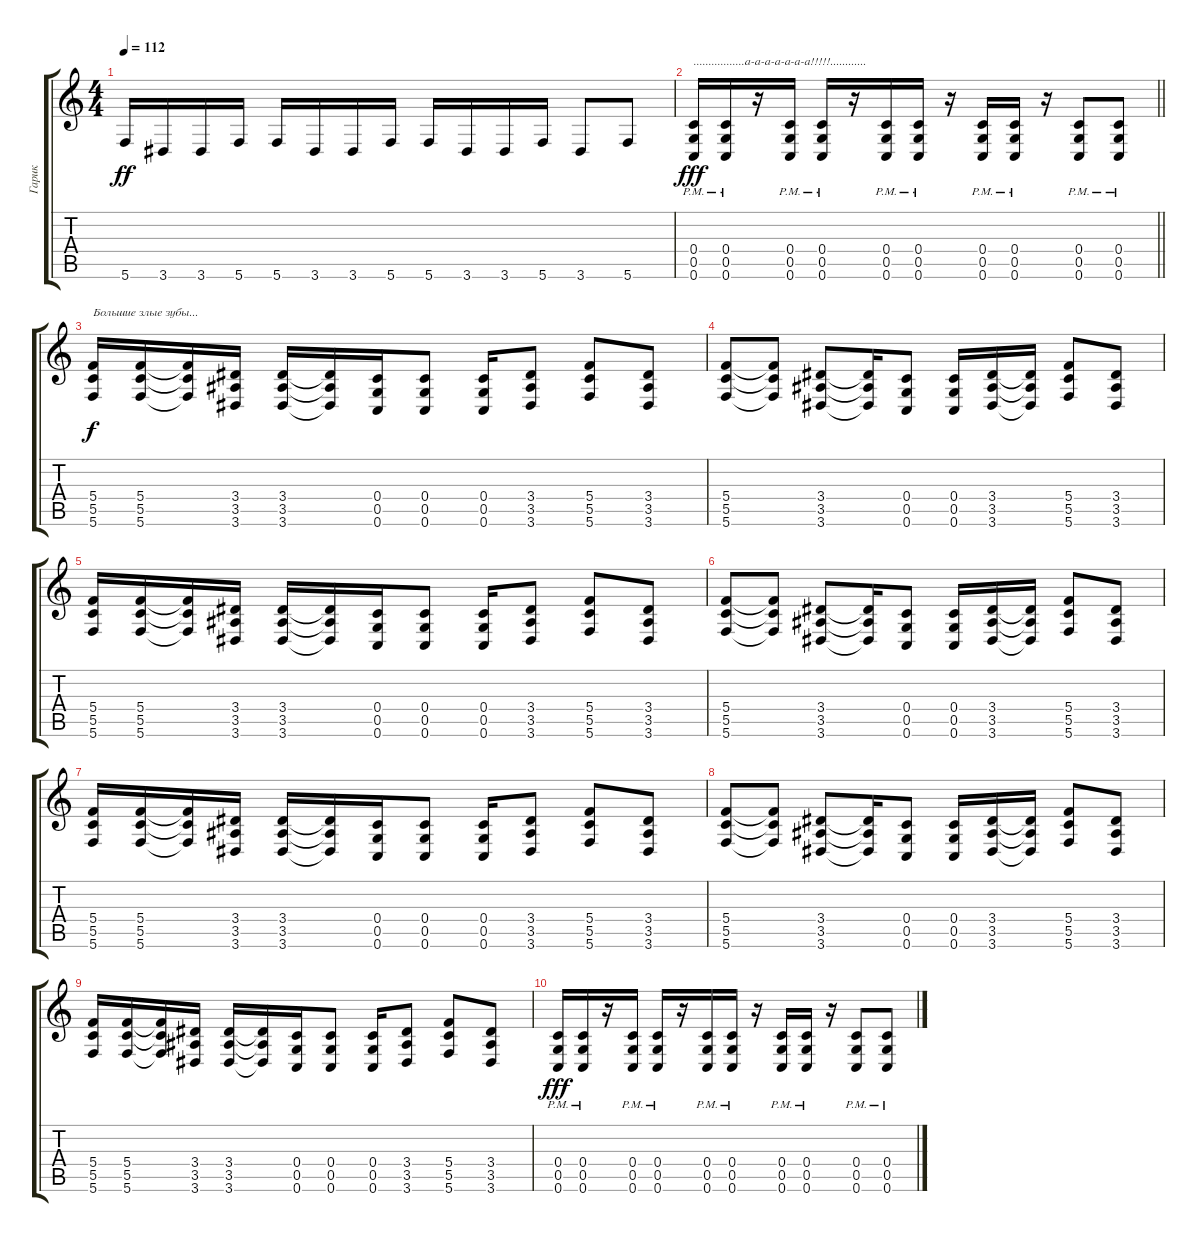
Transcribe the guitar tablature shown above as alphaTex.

\track ("Гарик" "Гарик") {instrument electricguitarclean}
\staff {score tabs}
\tuning (D4 A3 F3 C3 G2 C2) {hide}
\ts (4 4)
\tempo 112
\clef g2
\ks c
5.6.16{dy ff} 3.6.16 3.6.16 5.6.16 5.6.16 3.6.16 3.6.16 5.6.16 5.6.16 3.6.16 3.6.16 5.6.16 3.6.8 5.6.8 |
\barLineRight lightlight
(0.4{pm} 0.5{pm} 0.6{pm}).16{txt ".................а-а-а-а-а-а-а!!!!!............" dy fff} (0.4{pm} 0.5{pm} 0.6{pm}).16 r.16 (0.4{pm} 0.5{pm} 0.6{pm}).16 (0.4{pm} 0.5{pm} 0.6{pm}).16 r.16 (0.4{pm} 0.5{pm} 0.6{pm}).16 (0.4{pm} 0.5{pm} 0.6{pm}).16 r.16 (0.4{pm} 0.5{pm} 0.6{pm}).16 (0.4{pm} 0.5{pm} 0.6{pm}).16 r.16 (0.4{pm} 0.5{pm} 0.6{pm}).8 (0.4{pm} 0.5{pm} 0.6{pm}).8 |
(5.4 5.5 5.6).16{txt "Большие злые зубы..." dy f} (5.4 5.5 5.6).16 (5.4{t} 5.5{t} 5.6{t}).16 (3.4 3.5 3.6).16 (3.4 3.5 3.6).16 (3.4{t} 3.5{t} 3.6{t}).16 (0.4 0.5 0.6).16 (0.4 0.5 0.6).8 (0.4 0.5 0.6).16 (3.4 3.5 3.6).8 (5.4 5.5 5.6).8 (3.4 3.5 3.6).8 |
(5.4 5.5 5.6).8 (5.4{t} 5.5{t} 5.6{t}).8 (3.4 3.5 3.6).8 (3.4{t} 3.5{t} 3.6{t}).16 (0.4 0.5 0.6).8 (0.4 0.5 0.6).16 (3.4 3.5 3.6).16 (3.4{t} 3.5{t} 3.6{t}).16 (5.4 5.5 5.6).8 (3.4 3.5 3.6).8 |
(5.4 5.5 5.6).16 (5.4 5.5 5.6).16 (5.4{t} 5.5{t} 5.6{t}).16 (3.4 3.5 3.6).16 (3.4 3.5 3.6).16 (3.4{t} 3.5{t} 3.6{t}).16 (0.4 0.5 0.6).16 (0.4 0.5 0.6).8 (0.4 0.5 0.6).16 (3.4 3.5 3.6).8 (5.4 5.5 5.6).8 (3.4 3.5 3.6).8 |
(5.4 5.5 5.6).8 (5.4{t} 5.5{t} 5.6{t}).8 (3.4 3.5 3.6).8 (3.4{t} 3.5{t} 3.6{t}).16 (0.4 0.5 0.6).8 (0.4 0.5 0.6).16 (3.4 3.5 3.6).16 (3.4{t} 3.5{t} 3.6{t}).16 (5.4 5.5 5.6).8 (3.4 3.5 3.6).8 |
(5.4 5.5 5.6).16 (5.4 5.5 5.6).16 (5.4{t} 5.5{t} 5.6{t}).16 (3.4 3.5 3.6).16 (3.4 3.5 3.6).16 (3.4{t} 3.5{t} 3.6{t}).16 (0.4 0.5 0.6).16 (0.4 0.5 0.6).8 (0.4 0.5 0.6).16 (3.4 3.5 3.6).8 (5.4 5.5 5.6).8 (3.4 3.5 3.6).8 |
(5.4 5.5 5.6).8 (5.4{t} 5.5{t} 5.6{t}).8 (3.4 3.5 3.6).8 (3.4{t} 3.5{t} 3.6{t}).16 (0.4 0.5 0.6).8 (0.4 0.5 0.6).16 (3.4 3.5 3.6).16 (3.4{t} 3.5{t} 3.6{t}).16 (5.4 5.5 5.6).8 (3.4 3.5 3.6).8 |
(5.4 5.5 5.6).16 (5.4 5.5 5.6).16 (5.4{t} 5.5{t} 5.6{t}).16 (3.4 3.5 3.6).16 (3.4 3.5 3.6).16 (3.4{t} 3.5{t} 3.6{t}).16 (0.4 0.5 0.6).16 (0.4 0.5 0.6).8 (0.4 0.5 0.6).16 (3.4 3.5 3.6).8 (5.4 5.5 5.6).8 (3.4 3.5 3.6).8 |
(0.4{pm} 0.5{pm} 0.6{pm}).16{dy fff} (0.4{pm} 0.5{pm} 0.6{pm}).16 r.16 (0.4{pm} 0.5{pm} 0.6{pm}).16 (0.4{pm} 0.5{pm} 0.6{pm}).16 r.16 (0.4{pm} 0.5{pm} 0.6{pm}).16 (0.4{pm} 0.5{pm} 0.6{pm}).16 r.16 (0.4{pm} 0.5{pm} 0.6{pm}).16 (0.4{pm} 0.5{pm} 0.6{pm}).16 r.16 (0.4{pm} 0.5{pm} 0.6{pm}).8 (0.4{pm} 0.5{pm} 0.6{pm}).8
